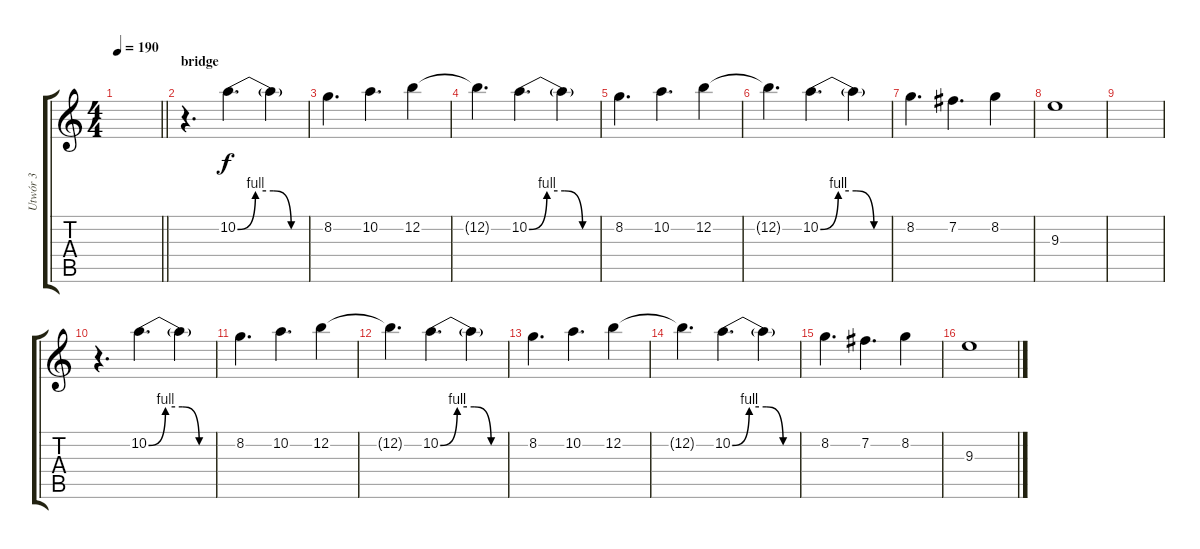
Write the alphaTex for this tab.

\track ("Utwór 3" "Utwór 3") {instrument overdrivenguitar}
\staff {score tabs}
\tuning (E4 B3 G3 D3 A2 E2) {hide}
\ts (4 4)
\tempo 190
\clef g2
\barLineRight lightlight
\ks c
|
\section ("" "bridge")
r.4{d} 10.2{be (custom 0 0 15 4 30 4 45 0 60 0)}.4{d} 10.2{t}.4 |
8.2.4{d} 10.2.4{d} 12.2.4 |
12.2{t}.4{d} 10.2{be (custom 0 0 15 4 30 4 45 0 60 0)}.4{d} 10.2{t}.4 |
8.2.4{d} 10.2.4{d} 12.2.4 |
12.2{t}.4{d} 10.2{be (custom 0 0 15 4 30 4 45 0 60 0)}.4{d} 10.2{t}.4 |
8.2.4{d} 7.2.4{d} 8.2.4 |
9.3.1 |
|
r.4{d} 10.2{be (custom 0 0 15 4 30 4 45 0 60 0)}.4{d} 10.2{t}.4 |
8.2.4{d} 10.2.4{d} 12.2.4 |
12.2{t}.4{d} 10.2{be (custom 0 0 15 4 30 4 45 0 60 0)}.4{d} 10.2{t}.4 |
8.2.4{d} 10.2.4{d} 12.2.4 |
12.2{t}.4{d} 10.2{be (custom 0 0 15 4 30 4 45 0 60 0)}.4{d} 10.2{t}.4 |
8.2.4{d} 7.2.4{d} 8.2.4 |
9.3.1
